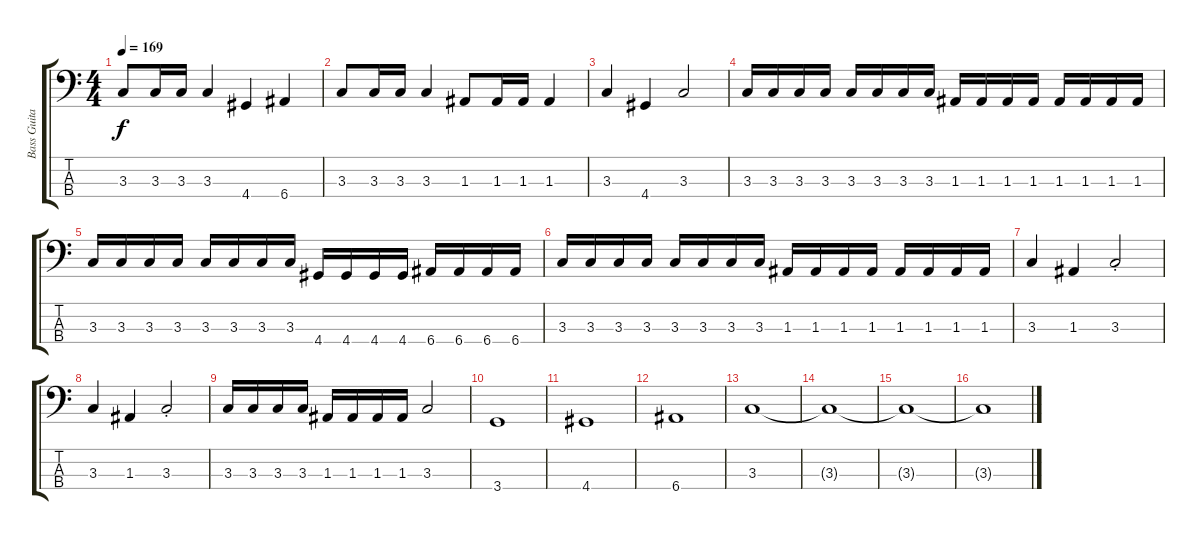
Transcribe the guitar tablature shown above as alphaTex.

\track ("Bass Guitar" "Bass Guita") {instrument electricbassfinger}
\staff {score tabs}
\tuning (G2 D2 A1 E1) {hide}
\ts (4 4)
\tempo 169
\clef f4
\ks c
3.3.8{dy f} 3.3.16 3.3.16 3.3.4 4.4.4 6.4.4 |
3.3.8 3.3.16 3.3.16 3.3.4 1.3.8 1.3.16 1.3.16 1.3.4 |
3.3.4 4.4.4 3.3.2 |
3.3.16 3.3.16 3.3.16 3.3.16 3.3.16 3.3.16 3.3.16 3.3.16 1.3.16 1.3.16 1.3.16 1.3.16 1.3.16 1.3.16 1.3.16 1.3.16 |
3.3.16 3.3.16 3.3.16 3.3.16 3.3.16 3.3.16 3.3.16 3.3.16 4.4.16 4.4.16 4.4.16 4.4.16 6.4.16 6.4.16 6.4.16 6.4.16 |
3.3.16 3.3.16 3.3.16 3.3.16 3.3.16 3.3.16 3.3.16 3.3.16 1.3.16 1.3.16 1.3.16 1.3.16 1.3.16 1.3.16 1.3.16 1.3.16 |
3.3.4 1.3.4 3.3{st}.2 |
3.3.4 1.3.4 3.3{st}.2 |
3.3.16 3.3.16 3.3.16 3.3.16 1.3.16 1.3.16 1.3.16 1.3.16 3.3.2 |
3.4.1 |
4.4.1 |
6.4.1 |
3.3.1 |
3.3{t}.1 |
3.3{t}.1 |
3.3{t}.1
